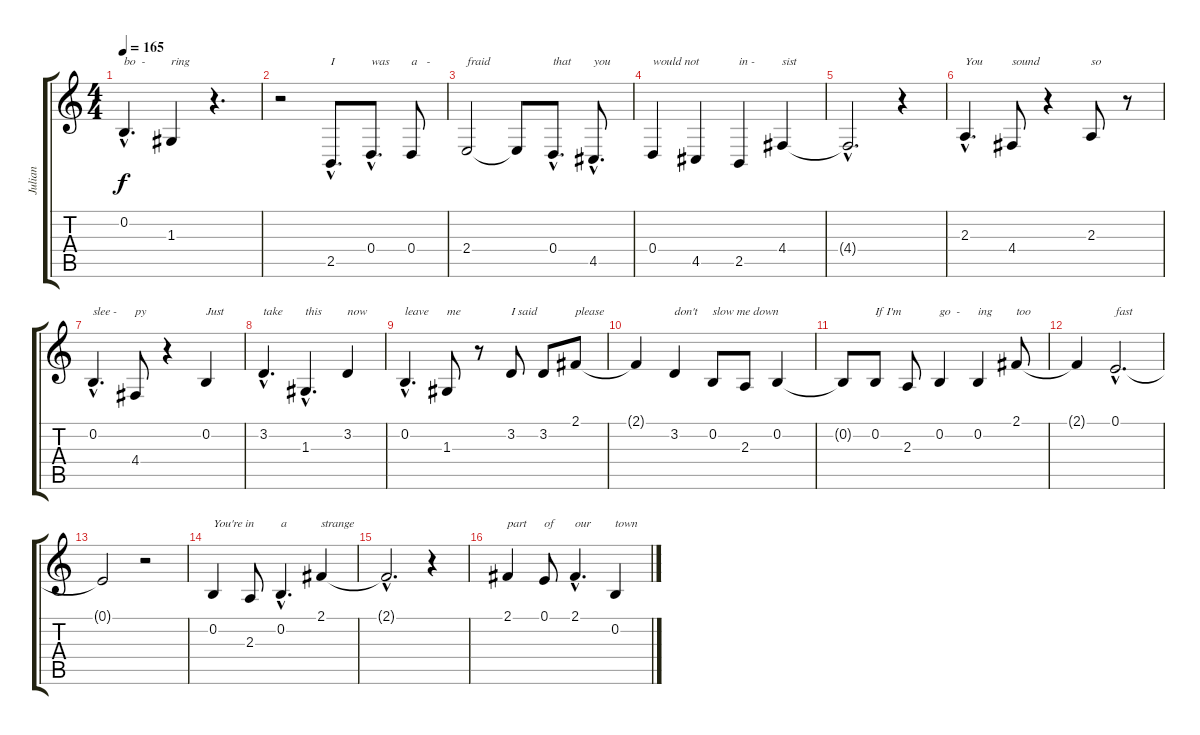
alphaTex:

\track ("Julian" "Julian") {instrument tenorsax}
\staff {score tabs}
\tuning (E4 B3 G3 D3 A2 E2) {hide}
\ts (4 4)
\tempo 165
\clef g2
\ks c
0.2{hac}.4{d txt "bo  -" dy f} 1.3.4{txt "ring"} r.4{d} |
r.2 2.5{hac}.8{d txt "I"} 0.4{hac}.8{d txt "was"} 0.4.8{txt "a   - "} |
2.4.2{txt "fraid"} 2.4{t}.8 0.4{hac}.8{d txt "that"} 4.5{hac}.8{d txt "you"} |
0.4.4{txt "would not"} 4.5.4 2.5.4{txt "in -"} 4.4.4{txt "sist"} |
4.4{hac t}.2{d} r.4 |
2.3{hac}.4{d txt "You"} 4.4.8{txt "sound"} r.4 2.3.8{txt "so"} r.8 |
0.2{hac}.4{d txt "slee -"} 4.4.8{txt "py"} r.4 0.2.4{txt "Just"} |
3.2{hac}.4{d txt "take"} 1.3{hac}.4{d txt "this"} 3.2.4{txt "now"} |
0.2{hac}.4{d txt "leave"} 1.3.8{txt "me"} r.8 3.2.8{txt "I said"} 3.2.8 2.1.8{txt "please"} |
2.1{t}.4 3.2.4{txt "don't"} 0.2.8{txt "slow me down"} 2.3.8 0.2.4 |
0.2{t}.8 0.2.8{txt "If I'm"} 2.3.8 0.2.4{txt "go  -"} 0.2.4{txt "ing"} 2.1.8{txt "too"} |
2.1{t}.4 0.1{hac}.2{d txt "fast"} |
0.1{t}.2 r.2 |
0.2.4{txt "You're in"} 2.3.8 0.2{hac}.4{d txt "a"} 2.1.4{txt "strange"} |
2.1{hac t}.2{d} r.4 |
2.1.4{txt "part"} 0.1.8{txt "of"} 2.1{hac}.4{d txt "our"} 0.2.4{txt "town"}
